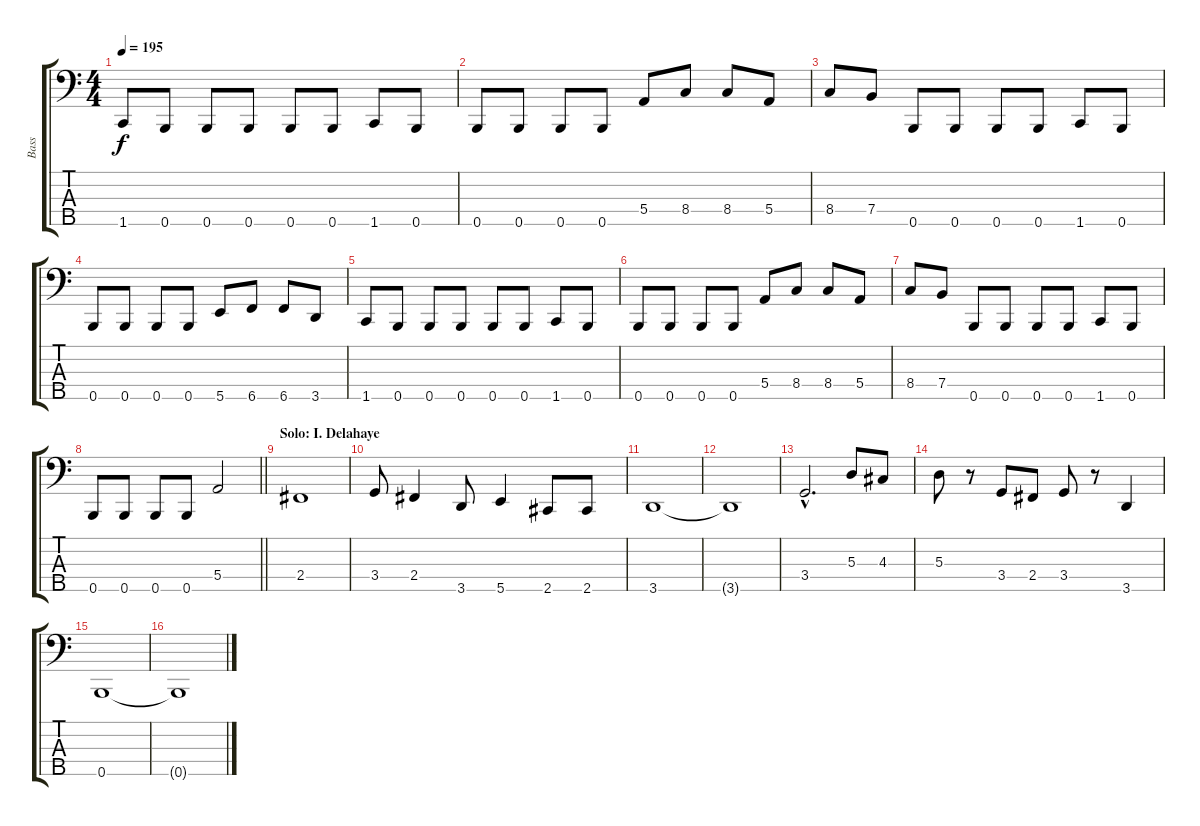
\track ("Bass" "Bass") {instrument electricbassfinger}
\staff {score tabs}
\tuning (G2 D2 A1 E1 B0) {hide}
\ts (4 4)
\tempo 195
\clef f4
\ks c
1.5.8{dy f} 0.5.8 0.5.8 0.5.8 0.5.8 0.5.8 1.5.8 0.5.8 |
0.5.8 0.5.8 0.5.8 0.5.8 5.4.8 8.4.8 8.4.8 5.4.8 |
8.4.8 7.4.8 0.5.8 0.5.8 0.5.8 0.5.8 1.5.8 0.5.8 |
0.5.8 0.5.8 0.5.8 0.5.8 5.5.8 6.5.8 6.5.8 3.5.8 |
1.5.8 0.5.8 0.5.8 0.5.8 0.5.8 0.5.8 1.5.8 0.5.8 |
0.5.8 0.5.8 0.5.8 0.5.8 5.4.8 8.4.8 8.4.8 5.4.8 |
8.4.8 7.4.8 0.5.8 0.5.8 0.5.8 0.5.8 1.5.8 0.5.8 |
\barLineRight lightlight
0.5.8 0.5.8 0.5.8 0.5.8 5.4.2 |
\section ("" "Solo: I. Delahaye")
2.4.1 |
3.4.8 2.4.4 3.5.8 5.5.4 2.5.8 2.5.8 |
3.5.1 |
3.5{t}.1 |
3.4{hac}.2{d} 5.3.8 4.3.8 |
5.3.8 r.8 3.4.8 2.4.8 3.4.8 r.8 3.5.4 |
0.5.1 |
0.5{t}.1
